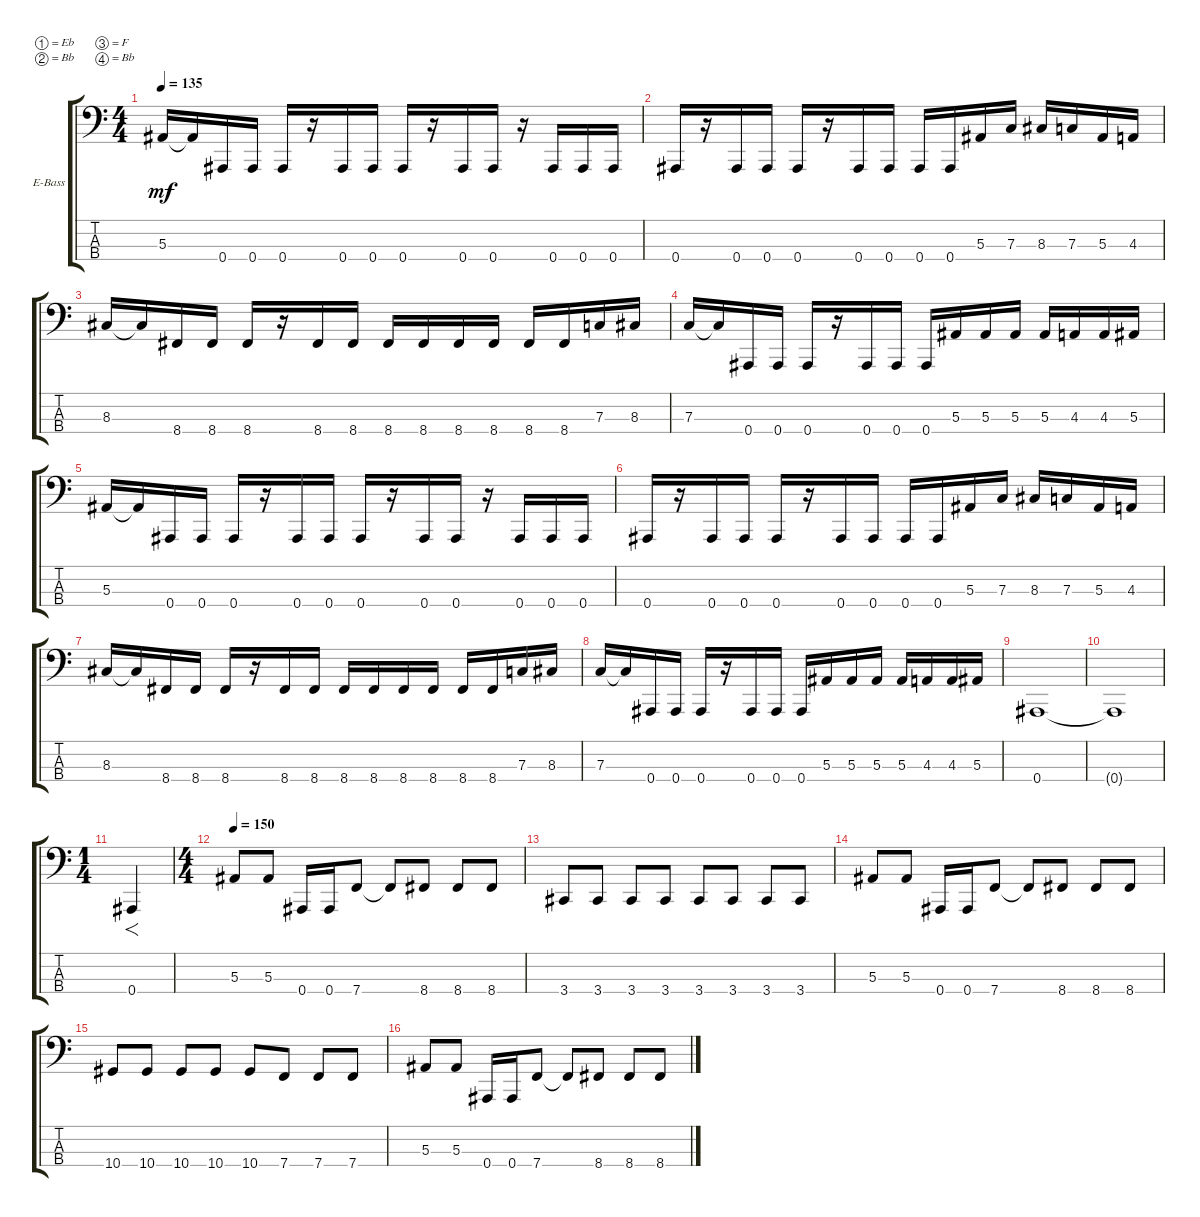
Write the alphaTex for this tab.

\defaultSystemsLayout 4
\bracketExtendMode groupsimilarinstruments
\firstSystemTrackNameOrientation horizontal
\otherSystemsTrackNameOrientation horizontal
\track ("Electric Bass" "E-Bass") {instrument electricbassfinger}
\staff {score tabs}
\tuning (Eb2 Bb1 F1 Bb0)
\ts (4 4)
\tempo 135
\clef f4
\ks c
5.3.16{dy mf} 5.3{t}.16 0.4.16 0.4.16 0.4.16 r.16 0.4.16 0.4.16 0.4.16 r.16 0.4.16 0.4.16 r.16 0.4.16 0.4.16 0.4.16 |
0.4.16 r.16 0.4.16 0.4.16 0.4.16 r.16 0.4.16 0.4.16 0.4.16 0.4.16 5.3.16 7.3.16 8.3.16 7.3.16 5.3.16 4.3.16 |
8.3.16 8.3{t}.16 8.4.16 8.4.16 8.4.16 r.16 8.4.16 8.4.16 8.4.16 8.4.16 8.4.16 8.4.16 8.4.16 8.4.16 7.3.16 8.3.16 |
7.3.16 7.3{t}.16 0.4.16 0.4.16 0.4.16 r.16 0.4.16 0.4.16 0.4.16 5.3.16 5.3.16 5.3.16 5.3.16 4.3.16 4.3.16 5.3.16 |
5.3.16 5.3{t}.16 0.4.16 0.4.16 0.4.16 r.16 0.4.16 0.4.16 0.4.16 r.16 0.4.16 0.4.16 r.16 0.4.16 0.4.16 0.4.16 |
0.4.16 r.16 0.4.16 0.4.16 0.4.16 r.16 0.4.16 0.4.16 0.4.16 0.4.16 5.3.16 7.3.16 8.3.16 7.3.16 5.3.16 4.3.16 |
8.3.16 8.3{t}.16 8.4.16 8.4.16 8.4.16 r.16 8.4.16 8.4.16 8.4.16 8.4.16 8.4.16 8.4.16 8.4.16 8.4.16 7.3.16 8.3.16 |
7.3.16 7.3{t}.16 0.4.16 0.4.16 0.4.16 r.16 0.4.16 0.4.16 0.4.16 5.3.16 5.3.16 5.3.16 5.3.16 4.3.16 4.3.16 5.3.16 |
0.4.1 |
0.4{t}.1 |
\ts (1 4)
0.4.4{f} |
\ts (4 4)
\tempo 150
5.3.8 5.3.8 0.4.16 0.4.16 7.4.8 7.4{t}.8 8.4.8 8.4.8 8.4.8 |
3.4.8 3.4.8 3.4.8 3.4.8 3.4.8 3.4.8 3.4.8 3.4.8 |
5.3.8 5.3.8 0.4.16 0.4.16 7.4.8 7.4{t}.8 8.4.8 8.4.8 8.4.8 |
10.4.8 10.4.8 10.4.8 10.4.8 10.4.8 7.4.8 7.4.8 7.4.8 |
5.3.8 5.3.8 0.4.16 0.4.16 7.4.8 7.4{t}.8 8.4.8 8.4.8 8.4.8
